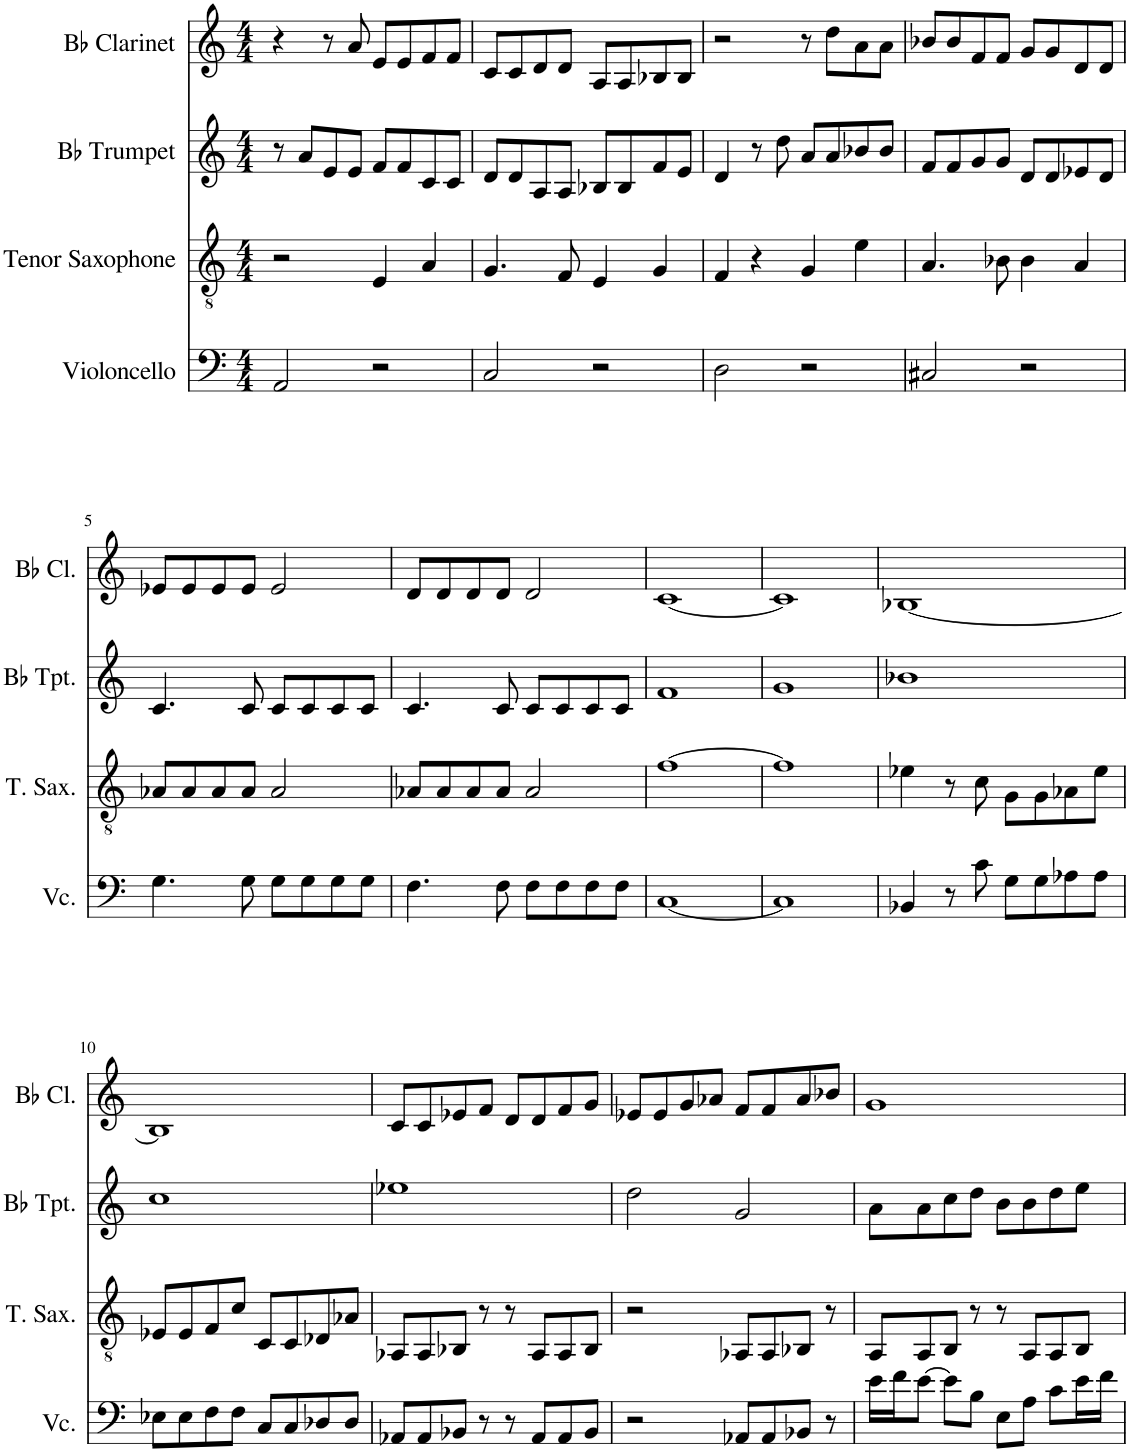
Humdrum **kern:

**kern	**kern	**kern	**kern
*part4	*part3	*part2	*part1
*staff4	*staff3	*staff2	*staff1
*I"Violoncello	*I"Tenor Saxophone	*I"Bb Trumpet	*I"Bb Clarinet
*I'Vc.	*I'T. Sax.	*I'Bb Tpt.	*I'Bb Cl.
*clefF4	*clefGv2	*clefG2	*clefG2
*k[]	*k[]	*k[]	*k[]
*M4/4	*M4/4	*M4/4	*M4/4
=1	=1	=1	=1
2AA/	2r	8r	4r
.	.	8a/L	.
.	.	8e/	8r
.	.	8e/J	8a/
2r	4E/	8f/L	8e/L
.	.	8f/	8e/
.	4A/	8c/	8f/
.	.	8c/J	8f/J
=2	=2	=2	=2
2C/	4.G/	8d/L	8c/L
.	.	8d/	8c/
.	.	8A/	8d/
.	8F/	8A/J	8d/J
2r	4E/	8B-X/L	8A/L
.	.	8B-/	8A/
.	4G/	8f/	8B-X/
.	.	8e/J	8B-/J
=3	=3	=3	=3
2D\	4F/	4d/	2r
.	4r	8r	.
.	.	8dd\	.
2r	4G/	8a/L	8r
.	.	8a/	8dd\L
.	4e\	8b-X/	8a\
.	.	8b-/J	8a\J
=4	=4	=4	=4
2C#X/	4.A/	8f/L	8b-X/L
.	.	8f/	8b-/
.	.	8g/	8f/
.	8B-X\	8g/J	8f/J
2r	4B-\	8d/L	8g/L
.	.	8d/	8g/
.	4A/	8e-X/	8d/
.	.	8d/J	8d/J
!!LO:LB:g=z
=5	=5	=5	=5
4.G\	8A-X/L	4.c/	8e-X/L
.	8A-/	.	8e-/
.	8A-/	.	8e-/
8G\	8A-/J	8c/	8e-/J
8G\L	2A-/	8c/L	2e-/
8G\	.	8c/	.
8G\	.	8c/	.
8G\J	.	8c/J	.
=6	=6	=6	=6
4.F\	8A-X/L	4.c/	8d/L
.	8A-/	.	8d/
.	8A-/	.	8d/
8F\	8A-/J	8c/	8d/J
8F\L	2A-/	8c/L	2d/
8F\	.	8c/	.
8F\	.	8c/	.
8F\J	.	8c/J	.
=7	=7	=7	=7
[1C	[1f	1f	[1c
=8	=8	=8	=8
1C]	1f]	1g	1c]
=9	=9	=9	=9
4BB-X/	4e-X\	1b-X	[1B-X
8r	8r	.	.
8c\	8c\	.	.
8G\L	8G\L	.	.
8G\	8G\	.	.
8A-X\	8A-X\	.	.
8A-\J	8e-\J	.	.
!!LO:LB:g=z
=10	=10	=10	=10
8E-X\L	8E-X/L	1cc	1B-]
8E-\	8E-/	.	.
8F\	8F/	.	.
8F\J	8c/J	.	.
8C/L	8C/L	.	.
8C/	8C/	.	.
8D-X/	8D-X/	.	.
8D-/J	8A-X/J	.	.
=11	=11	=11	=11
8AA-X/L	8AA-X/L	1ee-X	8c/L
8AA-/	8AA-/	.	8c/
8BB-X/J	8BB-X/J	.	8e-X/
8r	8r	.	8f/J
8r	8r	.	8d/L
8AA-/L	8AA-/L	.	8d/
8AA-/	8AA-/	.	8f/
8BB-/J	8BB-/J	.	8g/J
=12	=12	=12	=12
2r	2r	2dd\	8e-X/L
.	.	.	8e-/
.	.	.	8g/
.	.	.	8a-X/J
8AA-X/L	8AA-X/L	2g/	8f/L
8AA-/	8AA-/	.	8f/
8BB-X/J	8BB-X/J	.	8a-/
8r	8r	.	8b-X/J
=13	=13	=13	=13
16e\LL	8AA/L	8a\L	1g
16f\J	.	.	.
[8e\J	8AA/	8a\	.
8e\L]	8BB/J	8cc\	.
8B\J	8r	8dd\J	.
8E\L	8r	8b\L	.
8A\J	8AA/L	8b\	.
8c\L	8AA/	8dd\	.
16e\L	8BB/J	8ee\J	.
16f\JJ	.	.	.
=	=	=	=
*-	*-	*-	*-
